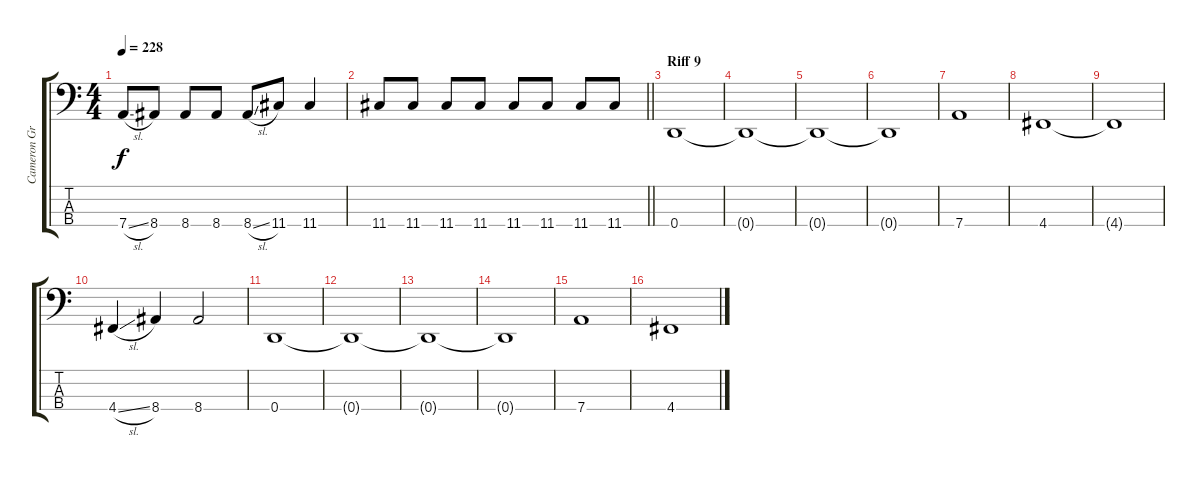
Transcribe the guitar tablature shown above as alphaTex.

\track ("Cameron Grant" "Cameron Gr") {instrument electricbasspick}
\staff {score tabs}
\tuning (G2 D2 A1 D1) {hide}
\ts (4 4)
\tempo 228
\clef f4
\ks c
7.4{sl}.8{dy f} 8.4.8 8.4.8 8.4.8 8.4{sl}.8 11.4.8 11.4.4 |
\barLineRight lightlight
11.4.8 11.4.8 11.4.8 11.4.8 11.4.8 11.4.8 11.4.8 11.4.8 |
\section ("" "Riff 9")
0.4.1 |
0.4{t}.1 |
0.4{t}.1 |
0.4{t}.1 |
7.4.1 |
4.4.1 |
4.4{t}.1 |
4.4{sl}.4 8.4.4 8.4.2 |
0.4.1 |
0.4{t}.1 |
0.4{t}.1 |
0.4{t}.1 |
7.4.1 |
4.4.1
